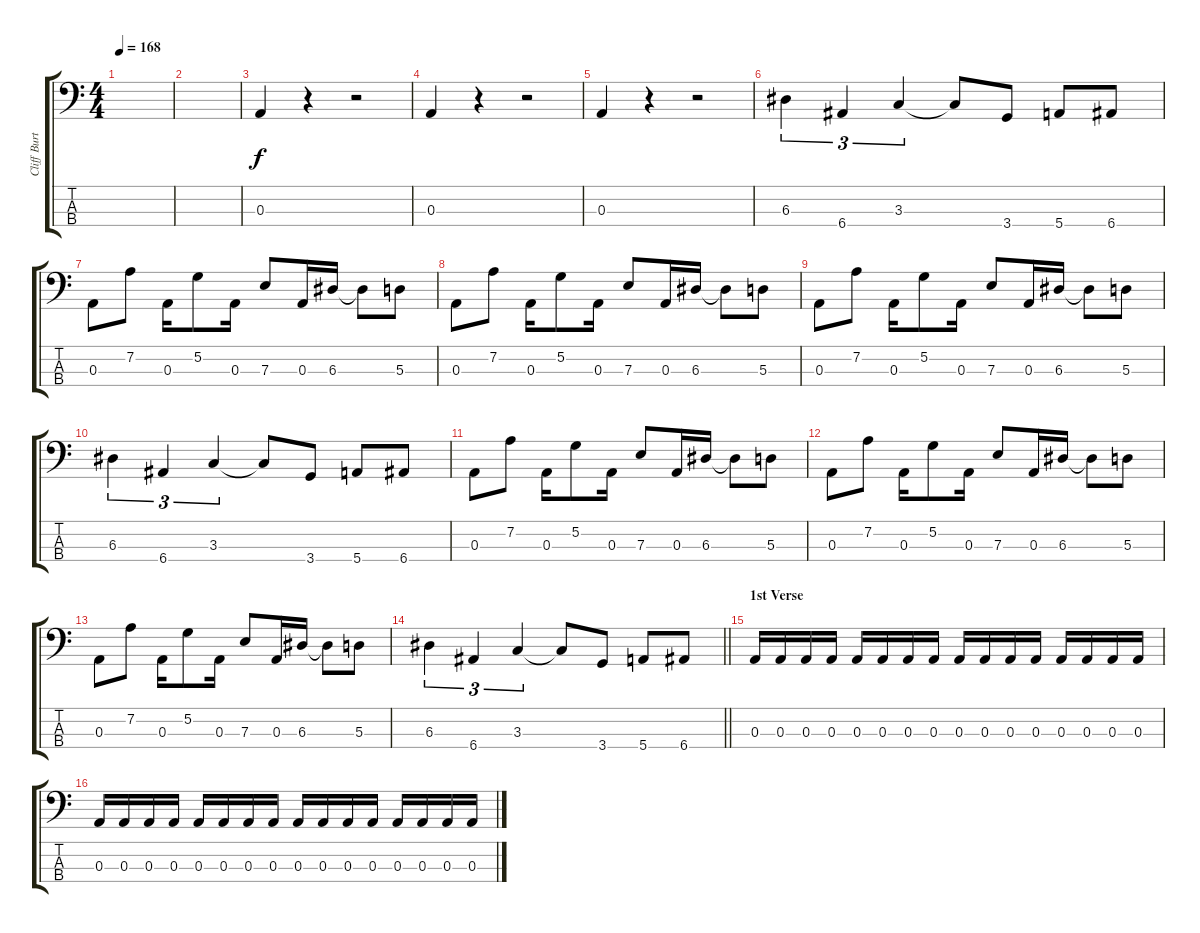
\track ("Cliff Burton" "Cliff Burt") {instrument electricbassfinger}
\staff {score tabs}
\tuning (G2 D2 A1 E1) {hide}
\ts (4 4)
\tempo 168
\clef f4
\ks aminor
|
|
0.3.4 r.4 r.2 |
0.3.4 r.4 r.2 |
0.3.4 r.4 r.2 |
6.3.4{tu (3 2)} 6.4.4{tu (3 2)} 3.3.4{tu (3 2)} 3.3{t}.8 3.4.8 5.4.8 6.4.8 |
0.3.8 7.2.8 0.3.16 5.2.8 0.3.16 7.3.8 0.3.16 6.3.16 6.3{t}.8 5.3.8 |
0.3.8 7.2.8 0.3.16 5.2.8 0.3.16 7.3.8 0.3.16 6.3.16 6.3{t}.8 5.3.8 |
0.3.8 7.2.8 0.3.16 5.2.8 0.3.16 7.3.8 0.3.16 6.3.16 6.3{t}.8 5.3.8 |
6.3.4{tu (3 2)} 6.4.4{tu (3 2)} 3.3.4{tu (3 2)} 3.3{t}.8 3.4.8 5.4.8 6.4.8 |
0.3.8 7.2.8 0.3.16 5.2.8 0.3.16 7.3.8 0.3.16 6.3.16 6.3{t}.8 5.3.8 |
0.3.8 7.2.8 0.3.16 5.2.8 0.3.16 7.3.8 0.3.16 6.3.16 6.3{t}.8 5.3.8 |
0.3.8 7.2.8 0.3.16 5.2.8 0.3.16 7.3.8 0.3.16 6.3.16 6.3{t}.8 5.3.8 |
\barLineRight lightlight
6.3.4{tu (3 2)} 6.4.4{tu (3 2)} 3.3.4{tu (3 2)} 3.3{t}.8 3.4.8 5.4.8 6.4.8 |
\section ("" "1st Verse")
0.3.16 0.3.16 0.3.16 0.3.16 0.3.16 0.3.16 0.3.16 0.3.16 0.3.16 0.3.16 0.3.16 0.3.16 0.3.16 0.3.16 0.3.16 0.3.16 |
0.3.16 0.3.16 0.3.16 0.3.16 0.3.16 0.3.16 0.3.16 0.3.16 0.3.16 0.3.16 0.3.16 0.3.16 0.3.16 0.3.16 0.3.16 0.3.16
